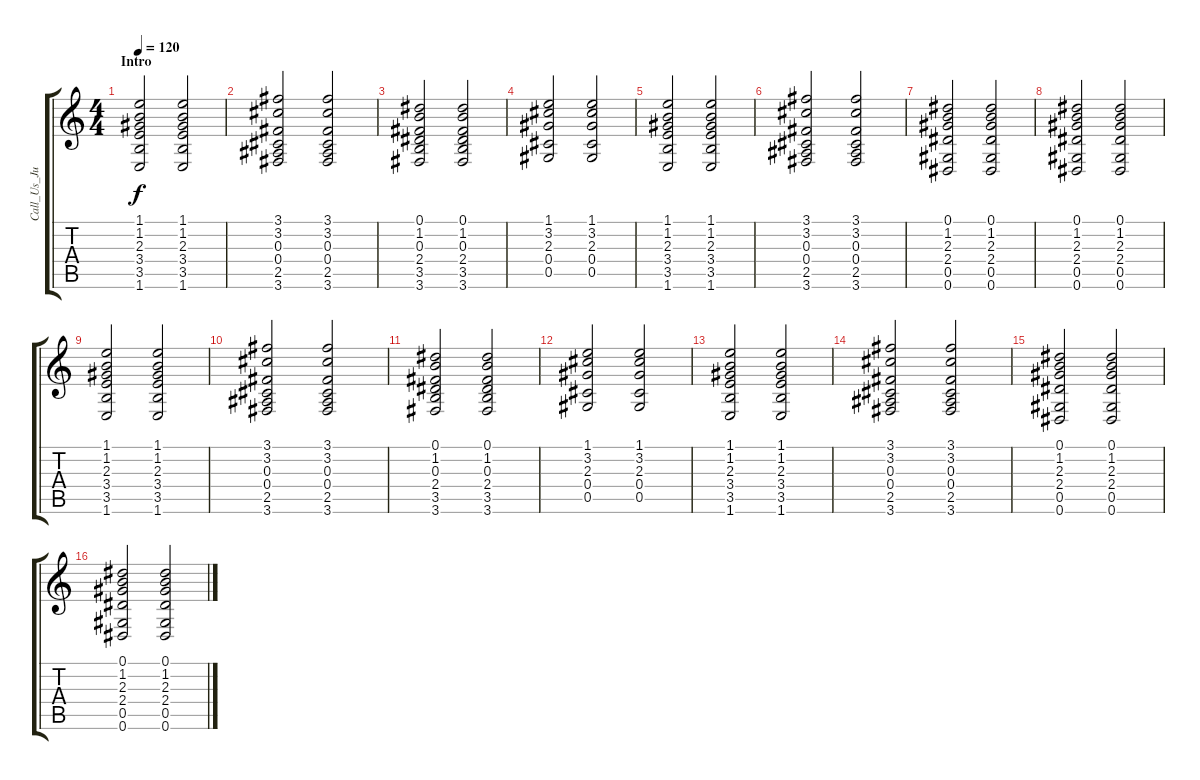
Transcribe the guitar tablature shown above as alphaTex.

\track ("Call_Us_Junior" "Call_Us_Ju") {instrument acousticguitarsteel}
\staff {score tabs}
\tuning (Eb4 Bb3 Gb3 Db3 Ab2 Eb2) {hide}
\ts (4 4)
\section ("" "Intro")
\tempo 120
\clef g2
\ks c
(1.1 1.2 2.3 3.4 3.5 1.6).2{dy f instrument acousticguitarsteel} (1.1 1.2 2.3 3.4 3.5 1.6).2 |
(3.1 3.2 0.3 0.4 2.5 3.6).2 (3.1 3.2 0.3 0.4 2.5 3.6).2 |
(0.1 1.2 0.3 2.4 3.5 3.6).2 (0.1 1.2 0.3 2.4 3.5 3.6).2 |
(1.1 3.2 2.3 0.4 0.5).2 (1.1 3.2 2.3 0.4 0.5).2 |
(1.1 1.2 2.3 3.4 3.5 1.6).2 (1.1 1.2 2.3 3.4 3.5 1.6).2 |
(3.1 3.2 0.3 0.4 2.5 3.6).2 (3.1 3.2 0.3 0.4 2.5 3.6).2 |
(0.1 1.2 2.3 2.4 0.5 0.6).2 (0.1 1.2 2.3 2.4 0.5 0.6).2 |
(0.1 1.2 2.3 2.4 0.5 0.6).2 (0.1 1.2 2.3 2.4 0.5 0.6).2 |
(1.1 1.2 2.3 3.4 3.5 1.6).2 (1.1 1.2 2.3 3.4 3.5 1.6).2 |
(3.1 3.2 0.3 0.4 2.5 3.6).2 (3.1 3.2 0.3 0.4 2.5 3.6).2 |
(0.1 1.2 0.3 2.4 3.5 3.6).2 (0.1 1.2 0.3 2.4 3.5 3.6).2 |
(1.1 3.2 2.3 0.4 0.5).2 (1.1 3.2 2.3 0.4 0.5).2 |
(1.1 1.2 2.3 3.4 3.5 1.6).2 (1.1 1.2 2.3 3.4 3.5 1.6).2 |
(3.1 3.2 0.3 0.4 2.5 3.6).2 (3.1 3.2 0.3 0.4 2.5 3.6).2 |
(0.1 1.2 2.3 2.4 0.5 0.6).2 (0.1 1.2 2.3 2.4 0.5 0.6).2 |
(0.1 1.2 2.3 2.4 0.5 0.6).2 (0.1 1.2 2.3 2.4 0.5 0.6).2
